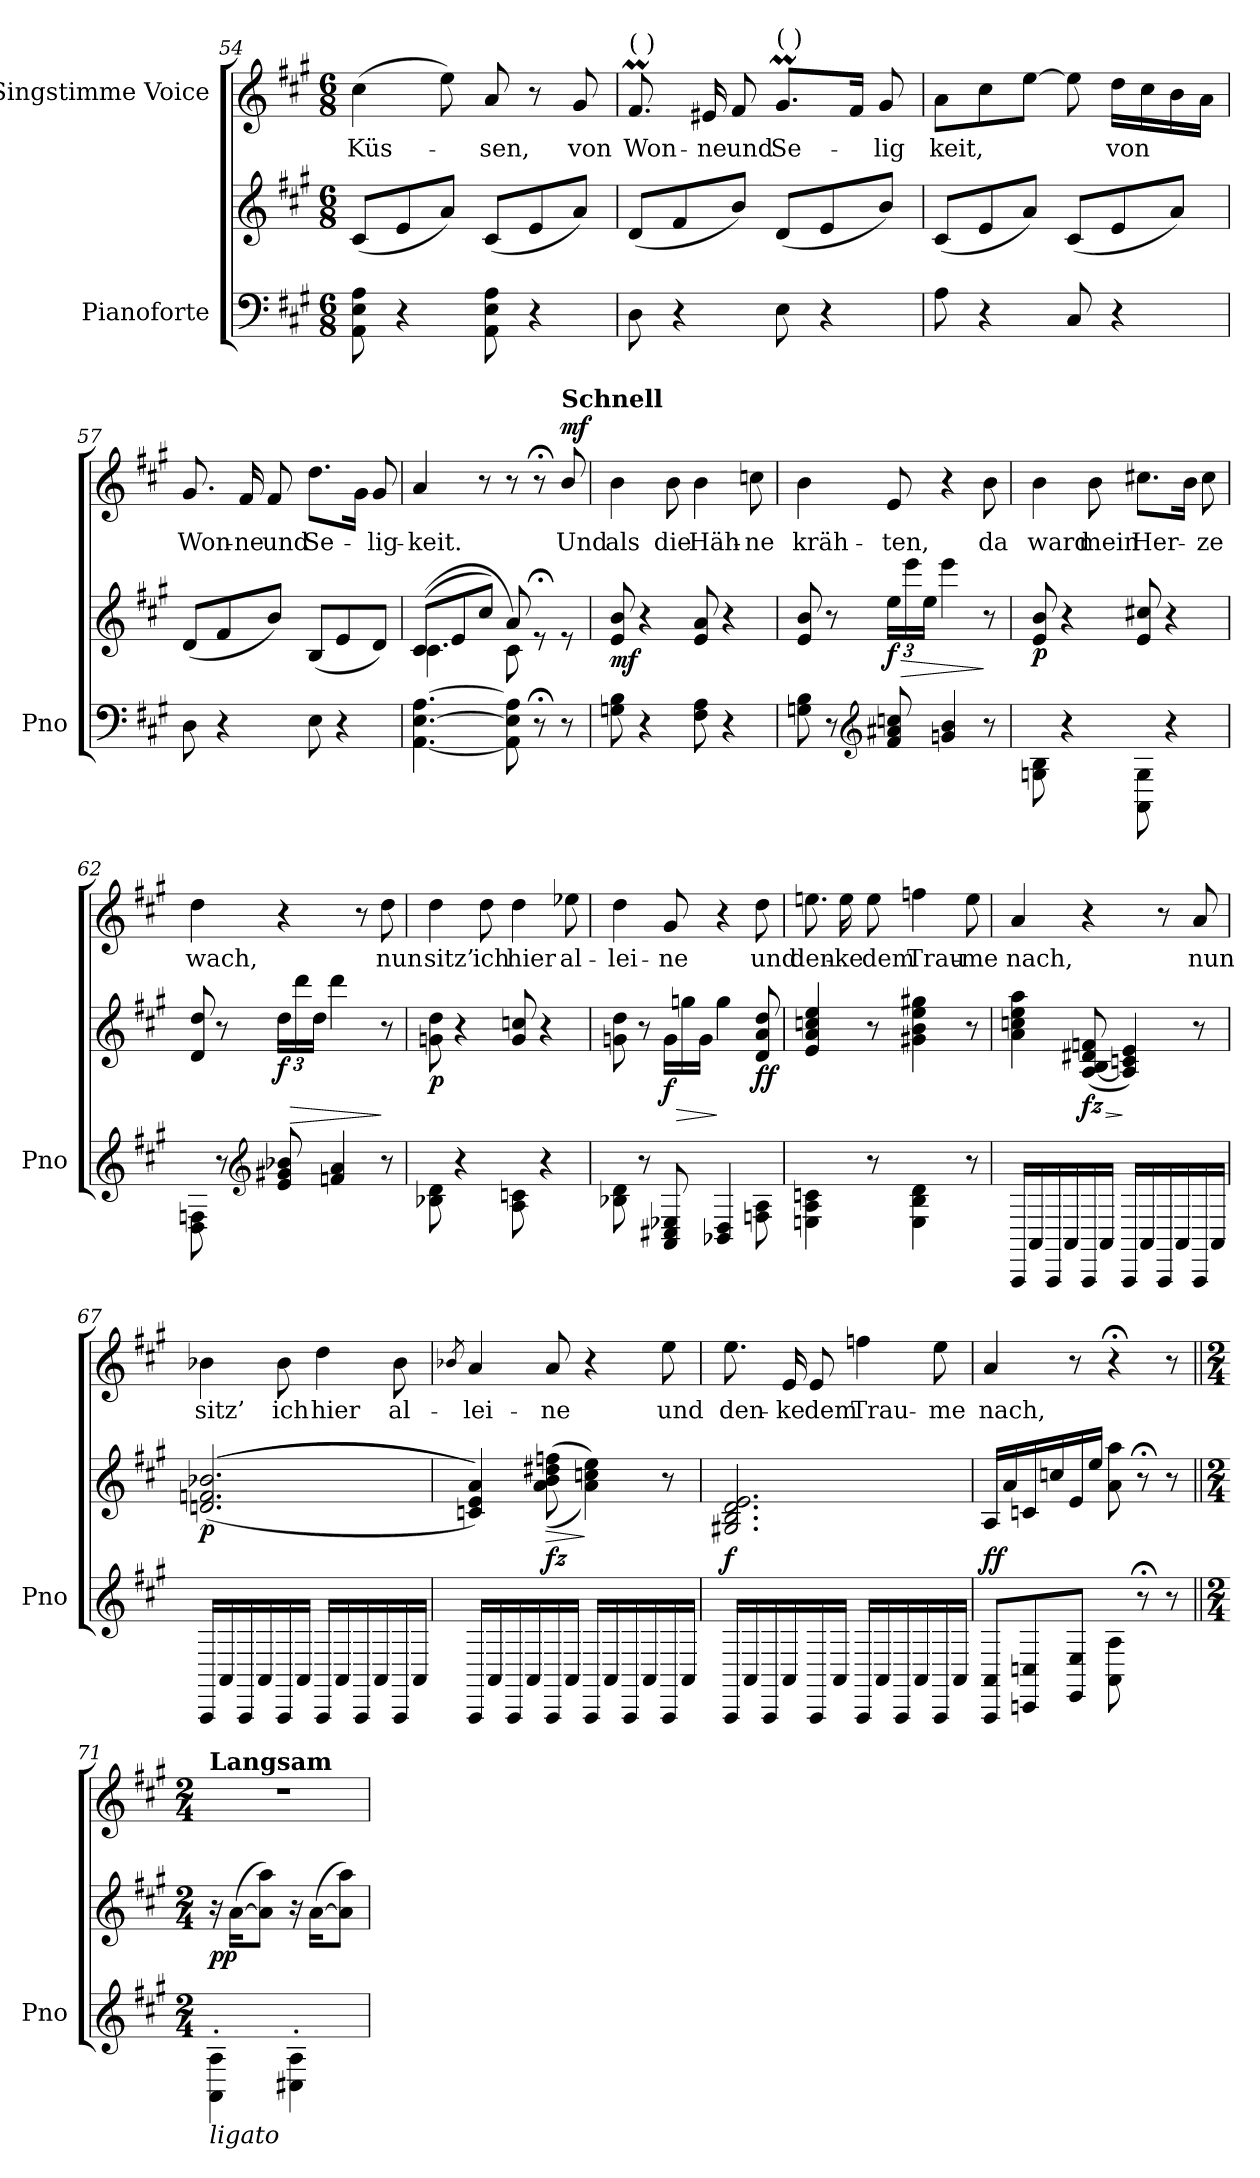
**kern	**kern	**dynam	**kern	**text	**dynam
*part2	*part2	*part2	*part1	*part1	*part1
*staff3	*staff2	*staff2/3	*staff1	*staff1	*staff1
*I"Pianoforte	*	*	*I"Singstimme Voice	*	*
*I'Pno	*	*	*	*	*
!!LO:LB:g=z
*clefF4	*clefG2	*	*clefG2	*	*
*k[f#c#g#]	*k[f#c#g#]	*	*k[f#c#g#]	*	*
*M6/8	*M6/8	*	*M6/8	*	*
=54	=54	=54	=54	=54	=54
!	!	!	!	!LO:LY:b	!
8AA\ 8E\ 8A\	(<8c#/L	.	(>4cc#\	Küs-	.
4r	8e/	.	.	.	.
.	8a/J)	.	8ee\)	.	.
!	!	!	!	!LO:LY:b	!
8AA\ 8E\ 8A\	(<8c#/L	.	8a/	-sen,	.
4r	8e/	.	8r	.	.
!	!	!	!	!LO:LY:b	!
.	8a/J)	.	8g#/	von	.
=55	=55	=55	=55	=55	=55
!	!	!	!LO:TX:a:t=(   )	!	!
!	!	!	!	!LO:LY:b	!
8D\	(<8d/L	.	8.f#M/	Won-	.
4r	8f#/	.	.	.	.
!	!	!	!	!LO:LY:b	!
.	.	.	16e#X/	-ne	.
!	!	!	!	!LO:LY:b	!
.	8b/J)	.	8f#/	und	.
!	!	!	!LO:TX:a:t=(   )	!	!
!	!	!	!	!LO:LY:b	!
8E\	(<8d/L	.	8.g#m/L	Se-	.
4r	8e/	.	.	.	.
.	.	.	16f#/Jk	.	.
!	!	!	!	!LO:LY:b	!
.	8b/J)	.	8g#/	-lig	.
=56	=56	=56	=56	=56	=56
!	!	!	!	!LO:LY:b	!
8A\	(<8c#/L	.	8a\L	-keit,	.
4r	8e/	.	8cc#\	.	.
.	8a/J)	.	[8ee\J	.	.
8C#/	(<8c#/L	.	8ee\]	.	.
!	!	!	!	!LO:LY:b	!
4r	8e/	.	16dd\LL	von	.
.	.	.	16cc#\	.	.
.	8a/J)	.	16b\	.	.
.	.	.	16a\JJ	.	.
=57	=57	=57	=57	=57	=57
!	!	!	!	!LO:LY:b	!
8D\	(<8d/L	.	8.g#/	Won-	.
4r	8f#/	.	.	.	.
!	!	!	!	!LO:LY:b	!
.	.	.	16f#/	-ne	.
!	!	!	!	!LO:LY:b	!
.	8b/J)	.	8f#/	und	.
!	!	!	!	!LO:LY:b	!
8E\	(<8B/L	.	8.dd\L	Se-	.
4r	8e/	.	.	.	.
.	.	.	16g#\Jk	.	.
!	!	!	!	!LO:LY:b	!
.	8d/J)	.	8g#/	-lig-	.
=58	=58	=58	=58	=58	=58
*	*^	*	*	*	*
!	!	!	!	!	!LO:LY:b	!
[4.AA\ [4.E\ [4.A\	(>(<8c#/L	4.c#\	.	4a/	-keit.	.
.	8e/	.	.	.	.	.
.	8cc#/J)	.	.	8r	.	.
8AA\] 8E\] 8A\]	8a/	8c#\)	.	8r	.	.
8r;<	8r;<e	4ryy	.	8r;<	.	.
*	*	*	*	*MM90	*	*
!	!	!	!	!LO:TX:a:B:t=Schnell	!	!
!	!	!	!	!	!LO:LY:b	!LO:DY:b
8r	8re	.	.	8b/	Und	mf
*	*v	*v	*	*	*	*
!!LO:LB:g=z
=59	=59	=59	=59	=59	=59
!	!	!LO:DY:b	!	!LO:LY:b	!
8Gn\ 8B\	8e/ 8b/	mf	4b\	als	.
4r	4r	.	.	.	.
!	!	!	!	!LO:LY:b	!
.	.	.	8b\	die	.
!	!	!	!	!LO:LY:b	!
8F#\ 8A\	8e/ 8a/	.	4b\	Häh-	.
4r	4r	.	.	.	.
!	!	!	!	!LO:LY:b	!
.	.	.	8ccn\	-ne	.
=60	=60	=60	=60	=60	=60
!	!	!	!	!LO:LY:b	!
8Gn\ 8B\	8e/ 8b/	.	4b\	kräh-	.
8r	8r	.	.	.	.
*clefG2	*	*	*	*	*
*	*Xbrackettup	*	*	*	*
!	!	!LO:DY:b	!	!LO:LY:b	!
8f#/ 8a#X/ 8ccn/	24ee\LL	f	8e/	-ten,	.
!	!	!LO:HP:b	!	!	!
.	24eee\	>	.	.	.
.	24ee\JJ	.	.	.	.
4gn/ 4b/	4eee\	.	4r	.	.
!	!	!	!	!LO:LY:b	!
8r	8r	]	8b\	da	.
=61	=61	=61	=61	=61	=61
!	!	!LO:DY:b	!	!LO:LY:b	!
8Gn\ 8B\	8e/ 8b/	p	4b\	ward	.
4r	4r	.	.	.	.
!	!	!	!	!LO:LY:b	!
.	.	.	8b\	mein	.
!	!	!	!	!LO:LY:b	!
8AA\ 8G\	8e/ 8cc#X/	.	8.cc#X\L	Her-	.
4r	4r	.	.	.	.
.	.	.	16b\Jk	.	.
!	!	!	!	!LO:LY:b	!
.	.	.	8cc#\	-ze	.
=62	=62	=62	=62	=62	=62
!	!	!	!	!LO:LY:b	!
8D\ 8Fn\	8d/ 8dd/	.	4dd\	wach,	.
8r	8r	.	.	.	.
*clefG2	*	*	*	*	*
!	!	!LO:DY:b	!	!	!
8e/ 8g#X/ 8b-X/	24dd\LL	f	4r	.	.
!	!	!LO:HP:b	!	!	!
.	24ddd\	>	.	.	.
.	24dd\JJ	.	.	.	.
4fn/ 4a/	4ddd\	.	.	.	.
.	.	.	8r	.	.
!	!	!	!	!LO:LY:b	!
8r	8r	]	8dd\	nun	.
!!LO:LB:g=z
=63	=63	=63	=63	=63	=63
!	!	!LO:DY:b	!	!LO:LY:b	!
8B-X\ 8d\	8gn\ 8dd\	p	4dd\	sitz’	.
4r	4r	.	.	.	.
!	!	!	!	!LO:LY:b	!
.	.	.	8dd\	ich	.
!	!	!	!	!LO:LY:b	!
8A\ 8cn\	8g/ 8ccn/	.	4dd\	hier	.
4r	4r	.	.	.	.
!	!	!	!	!LO:LY:b	!
.	.	.	8ee-X\	al-	.
=64	=64	=64	=64	=64	=64
!	!	!	!	!LO:LY:b	!
8B-X\ 8d\	8gn\ 8dd\	.	4dd\	-lei-	.
8r	8r	.	.	.	.
*	*Xtuplet	*	*	*	*
!	!	!LO:DY:b	!	!LO:LY:b	!
8AA/ 8C#X/ 8E-X/	24g\LL	f	8g#/	-ne	.
!	!	!LO:HP:b	!	!	!
.	24ggn\	>	.	.	.
.	24g\JJ	.	.	.	.
4BB-X/ 4D/	4gg\	]	4r	.	.
!	!	!LO:DY:b	!	!LO:LY:b	!
8Fn\ 8A\	8d/ 8a/ 8dd/	ff	8dd\	und	.
=65	=65	=65	=65	=65	=65
!	!	!	!	!LO:LY:b	!
4En\ 4A\ 4cn\	4e/ 4a/ 4ccn/ 4ee/	.	8.een\	den-	.
!	!	!	!	!LO:LY:b	!
.	.	.	16ee\	-ke	.
!	!	!	!	!LO:LY:b	!
8r	8r	.	8ee\	dem	.
!	!	!	!	!LO:LY:b	!
4E\ 4B\ 4d\	4g#X\ 4b\ 4ee\ 4gg#X\	.	4ffn\	Trau-	.
!	!	!	!	!LO:LY:b	!
8r	8r	.	8ee\	-me	.
=66	=66	=66	=66	=66	=66
!	!	!	!	!LO:LY:b	!
16AAA/LL	4a\ 4ccn\ 4ee\ 4aa\	.	4a/	nach,	.
16AA/	.	.	.	.	.
16AAA/	.	.	.	.	.
16AA/	.	.	.	.	.
!	!	!LO:HP:b	!	!	!
!	!	!LO:DY:n=1:b	!	!	!
16AAA/	(>[8A/ 8B/ 8d#X/ 8fn/	> fz	4r	.	.
16AA/JJ	.	.	.	.	.
16AAA/LL	4A/] 4cn/ 4e/)	]	.	.	.
16AA/	.	.	.	.	.
16AAA/	.	.	8r	.	.
16AA/	.	.	.	.	.
!	!	!	!	!LO:LY:b	!
16AAA/	8r	.	8a/	nun	.
16AA/JJ	.	.	.	.	.
!!LO:PB:g=z
=67	=67	=67	=67	=67	=67
!	!	!LO:DY:b	!	!LO:LY:b	!
16AAA/LL	(>(>(<2.dn/ 2.fn/ 2.b-X/	p	4b-X\	sitz’	.
16AA/	.	.	.	.	.
16AAA/	.	.	.	.	.
16AA/	.	.	.	.	.
!	!	!	!	!LO:LY:b	!
16AAA/	.	.	8b-\	ich	.
16AA/JJ	.	.	.	.	.
!	!	!	!	!LO:LY:b	!
16AAA/LL	.	.	4dd\	hier	.
16AA/	.	.	.	.	.
16AAA/	.	.	.	.	.
16AA/	.	.	.	.	.
!	!	!	!	!LO:LY:b	!
16AAA/	.	.	8b-\	al-	.
16AA/JJ	.	.	.	.	.
=68	=68	=68	=68	=68	=68
.	.	.	8qb-X/	.	.
!	!	!	!	!LO:LY:b	!
16AAA/LL	4cn/ 4e/ 4a/)))	.	4a/	-lei-	.
16AA/	.	.	.	.	.
16AAA/	.	.	.	.	.
16AA/	.	.	.	.	.
!	!	!LO:HP:b	!	!LO:LY:b	!
!	!	!LO:DY:n=1:a=2	!	!	!
16AAA/	(<(>8a\ 8b\ 8dd#X\ 8ffn\	> fz	8a/	-ne	.
16AA/JJ	.	.	.	.	.
16AAA/LL	4a\ 4ccn\ 4ee\))	]	4r	.	.
16AA/	.	.	.	.	.
16AAA/	.	.	.	.	.
16AA/	.	.	.	.	.
!	!	!	!	!LO:LY:b	!
16AAA/	8r	.	8ee\	und	.
16AA/JJ	.	.	.	.	.
=69	=69	=69	=69	=69	=69
!	!	!LO:DY:a=2	!	!LO:LY:b	!
16AAA/LL	2.G#X/ 2.B/ 2.d/ 2.e/	f	8.ee\	den-	.
16AA/	.	.	.	.	.
16AAA/	.	.	.	.	.
!	!	!	!	!LO:LY:b	!
16AA/	.	.	16e/	-ke	.
!	!	!	!	!LO:LY:b	!
16AAA/	.	.	8e/	dem	.
16AA/JJ	.	.	.	.	.
!	!	!	!	!LO:LY:b	!
16AAA/LL	.	.	4ffn\	Trau-	.
16AA/	.	.	.	.	.
16AAA/	.	.	.	.	.
16AA/	.	.	.	.	.
!	!	!	!	!LO:LY:b	!
16AAA/	.	.	8ee\	-me	.
16AA/JJ	.	.	.	.	.
=70	=70	=70	=70	=70	=70
!	!	!LO:DY:a=2	!	!LO:LY:b	!
8AAA/ 8AA/L	16A/LL	ff	4a/	nach,	.
.	16a/	.	.	.	.
8CCn/ 8Cn/	16cn/	.	.	.	.
.	16ccn/	.	.	.	.
8EE/ 8E/J	16e/	.	8r	.	.
.	16ee/JJ	.	.	.	.
8AA\ 8A\	8a\ 8aa\	.	4r;<	.	.
8r;<	8r;<	.	.	.	.
8r	8r	.	8r	.	.
!!LO:LB:g=z
=71||	=71||	=71||	=71||	=71||	=71||
*M2/4	*M2/4	*	*M2/4	*	*
*	*	*	*MM35	*	*
!	!	!	!LO:TX:B:t=Langsam	!	!
!LO:TX:b:i:t=ligato	!	!	!	!	!
!	!	!LO:DY:b	!	!	!
4AA\' 4A\'	16r	pp	2r	.	.
.	(>[16a\KL	.	.	.	.
.	8a\] 8aa\J)	.	.	.	.
4C#X\' 4A\'	16r	.	.	.	.
.	(>[16a\KL	.	.	.	.
.	8a\] 8aa\J)	.	.	.	.
=	=	=	=	=	=
*-	*-	*-	*-	*-	*-
